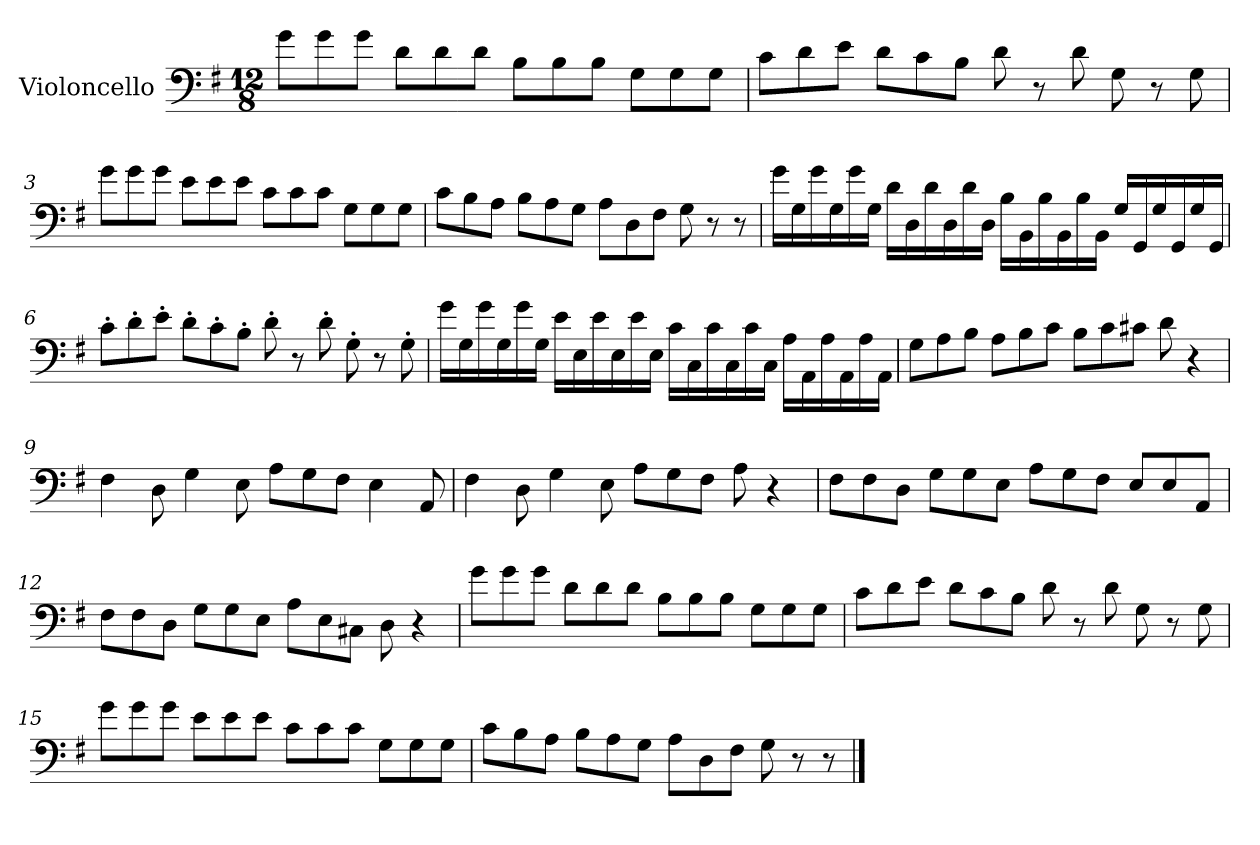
**kern
*part1
*staff1
*I"Violoncello
*I'Vc.
*clefF4
*k[f#]
*M12/8
=1
8g\L
8g\
8g\J
8d\L
8d\
8d\J
8B\L
8B\
8B\J
8G\L
8G\
8G\J
=2
8c\L
8d\
8e\J
8d\L
8c\
8B\J
8d\
8r
8d\
8G\
8r
8G\
=3
8g\L
8g\
8g\J
8e\L
8e\
8e\J
8c\L
8c\
8c\J
8G\L
8G\
8G\J
!!LO:LB:g=z
=4
8c\L
8B\
8A\J
8B\L
8A\
8G\J
8A\L
8D\
8F#\J
8G\
8r
8r
=5
16g\LL
16G\
16g\
16G\
16g\
16G\JJ
16d\LL
16D\
16d\
16D\
16d\
16D\JJ
16B\LL
16BB\
16B\
16BB\
16B\
16BB\JJ
16G/LL
16GG/
16G/
16GG/
16G/
16GG/JJ
=6
8c'\L
8d'\
8e'\J
8d'\L
8c'\
8B'\J
8d'\
8r
8d'\
8G'\
8r
8G'\
!!LO:LB:g=z
=7
16g\LL
16G\
16g\
16G\
16g\
16G\JJ
16e\LL
16E\
16e\
16E\
16e\
16E\JJ
16c\LL
16C\
16c\
16C\
16c\
16C\JJ
16A\LL
16AA\
16A\
16AA\
16A\
16AA\JJ
=8
8G\L
8A\
8B\J
8A\L
8B\
8c\J
8B\L
8c\
8c#X\J
8d\
4r
=9
4F#\
8D\
4G\
8E\
8A\L
8G\
8F#\J
4E\
8AA/
!!LO:LB:g=z
=10
4F#\
8D\
4G\
8E\
8A\L
8G\
8F#\J
8A\
4r
=11
8F#\L
8F#\
8D\J
8G\L
8G\
8E\J
8A\L
8G\
8F#\J
8E/L
8E/
8AA/J
=12
8F#\L
8F#\
8D\J
8G\L
8G\
8E\J
8A\L
8E\
8C#X\J
8D\
4r
=13
8g\L
8g\
8g\J
8d\L
8d\
8d\J
8B\L
8B\
8B\J
8G\L
8G\
8G\J
!!LO:LB:g=z
=14
8c\L
8d\
8e\J
8d\L
8c\
8B\J
8d\
8r
8d\
8G\
8r
8G\
=15
8g\L
8g\
8g\J
8e\L
8e\
8e\J
8c\L
8c\
8c\J
8G\L
8G\
8G\J
=16
8c\L
8B\
8A\J
8B\L
8A\
8G\J
8A\L
8D\
8F#\J
8G\
8r
8r
==
*-
